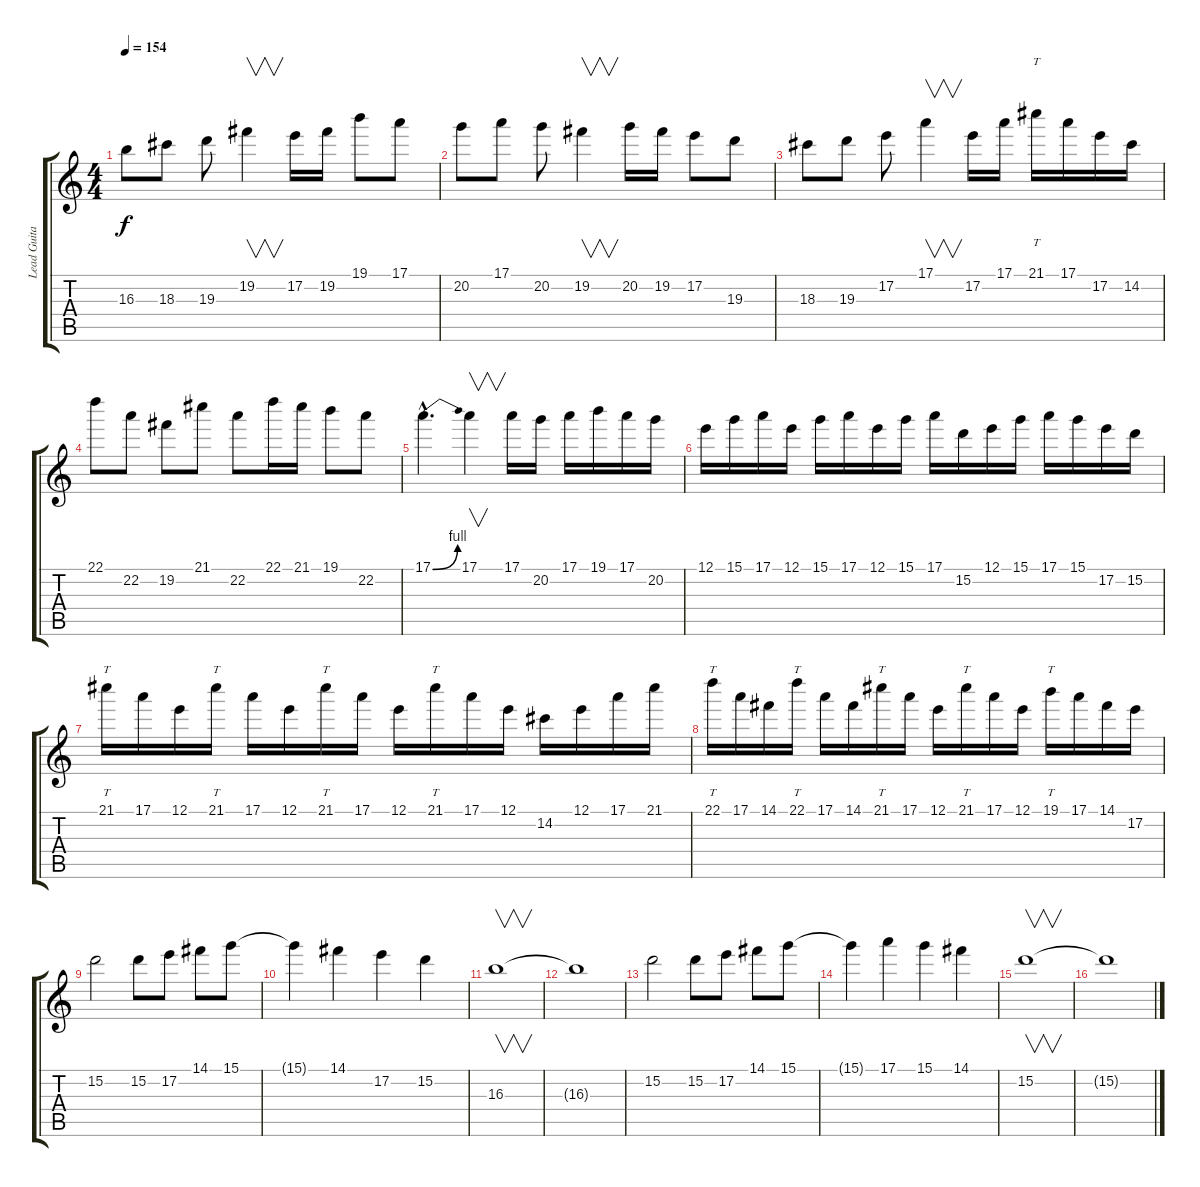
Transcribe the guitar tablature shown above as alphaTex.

\track ("Lead Guitar 1" "Lead Guita") {instrument overdrivenguitar}
\staff {score tabs}
\tuning (E4 B3 G3 D3 A2 E2) {hide}
\ts (4 4)
\tempo 154
\clef g2
\ks c
16.3.8{dy f} 18.3.8 19.3.8 19.2.4{v} 17.2.16 19.2.16 19.1.8 17.1.8 |
20.2.8 17.1.8 20.2.8 19.2.4{v} 20.2.16 19.2.16 17.2.8 19.3.8 |
18.3.8 19.3.8 17.2.8 17.1.4{v} 17.2.16 17.1.16 21.1.16{tt} 17.1.16 17.2.16 14.2.16 |
22.1.8 22.2.8 19.2.8 21.1.8 22.2.8 22.1.16 21.1.16 19.1.8 22.2.8 |
17.1{be (bend 0 0 60 4) hac}.4{d} 17.1.4{v} 17.1.16 20.2.16 17.1.16 19.1.16 17.1.16 20.2.16 |
12.1.16 15.1.16 17.1.16 12.1.16 15.1.16 17.1.16 12.1.16 15.1.16 17.1.16 15.2.16 12.1.16 15.1.16 17.1.16 15.1.16 17.2.16 15.2.16 |
21.1.16{tt} 17.1.16 12.1.16 21.1.16{tt} 17.1.16 12.1.16 21.1.16{tt} 17.1.16 12.1.16 21.1.16{tt} 17.1.16 12.1.16 14.2.16 12.1.16 17.1.16 21.1.16 |
22.1.16{tt} 17.1.16 14.1.16 22.1.16{tt} 17.1.16 14.1.16 21.1.16{tt} 17.1.16 12.1.16 21.1.16{tt} 17.1.16 12.1.16 19.1.16{tt} 17.1.16 14.1.16 17.2.16 |
\section ("" "")
15.2.2 15.2.8 17.2.8 14.1.8 15.1.8 |
15.1{t}.4 14.1.4 17.2.4 15.2.4 |
16.3.1{v} |
16.3{t}.1 |
15.2.2 15.2.8 17.2.8 14.1.8 15.1.8 |
15.1{t}.4 17.1.4 15.1.4 14.1.4 |
15.2.1{v} |
15.2{t}.1
